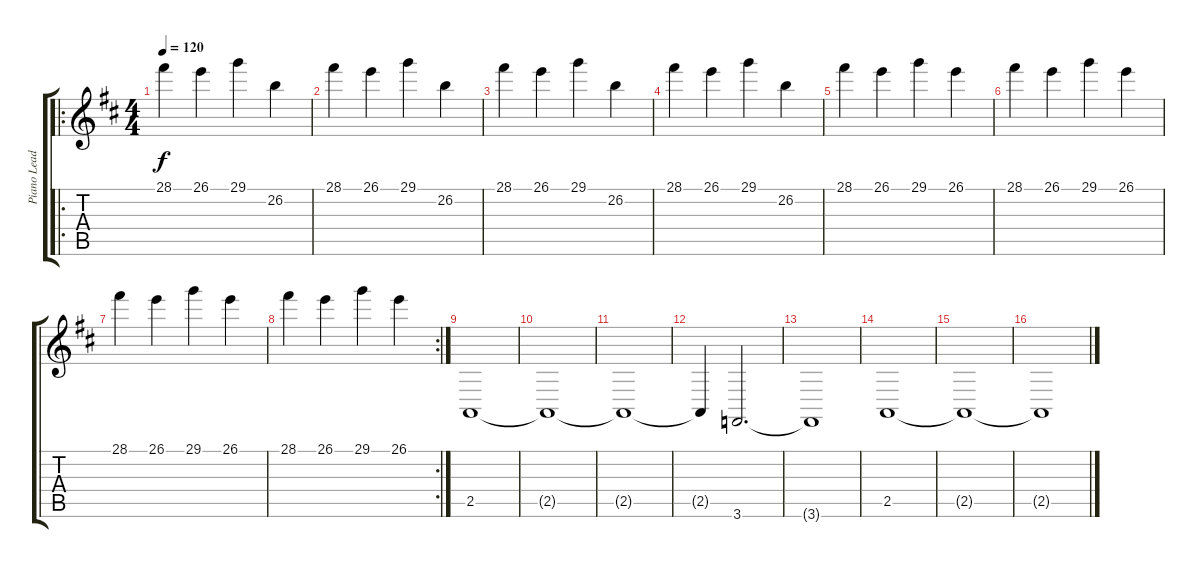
\track ("Piano Lead" "Piano Lead") {instrument acousticgrandpiano}
\staff {score tabs}
\tuning (D4 A3 F3 C3 G2 D2) {hide}
\ro
\ts (4 4)
\tempo 120
\clef g2
\ks d
28.1.4{dy f instrument acousticgrandpiano} 26.1.4 29.1.4 26.2.4 |
28.1.4 26.1.4 29.1.4 26.2.4 |
28.1.4 26.1.4 29.1.4 26.2.4 |
28.1.4 26.1.4 29.1.4 26.2.4 |
28.1.4 26.1.4 29.1.4 26.1.4 |
28.1.4 26.1.4 29.1.4 26.1.4 |
28.1.4 26.1.4 29.1.4 26.1.4 |
\rc 2
28.1.4 26.1.4 29.1.4 26.1.4 |
2.5.1 |
2.5{t}.1 |
2.5{t}.1 |
2.5{t}.4 3.6.2{d} |
3.6{t}.1 |
2.5.1 |
2.5{t}.1 |
2.5{t}.1
